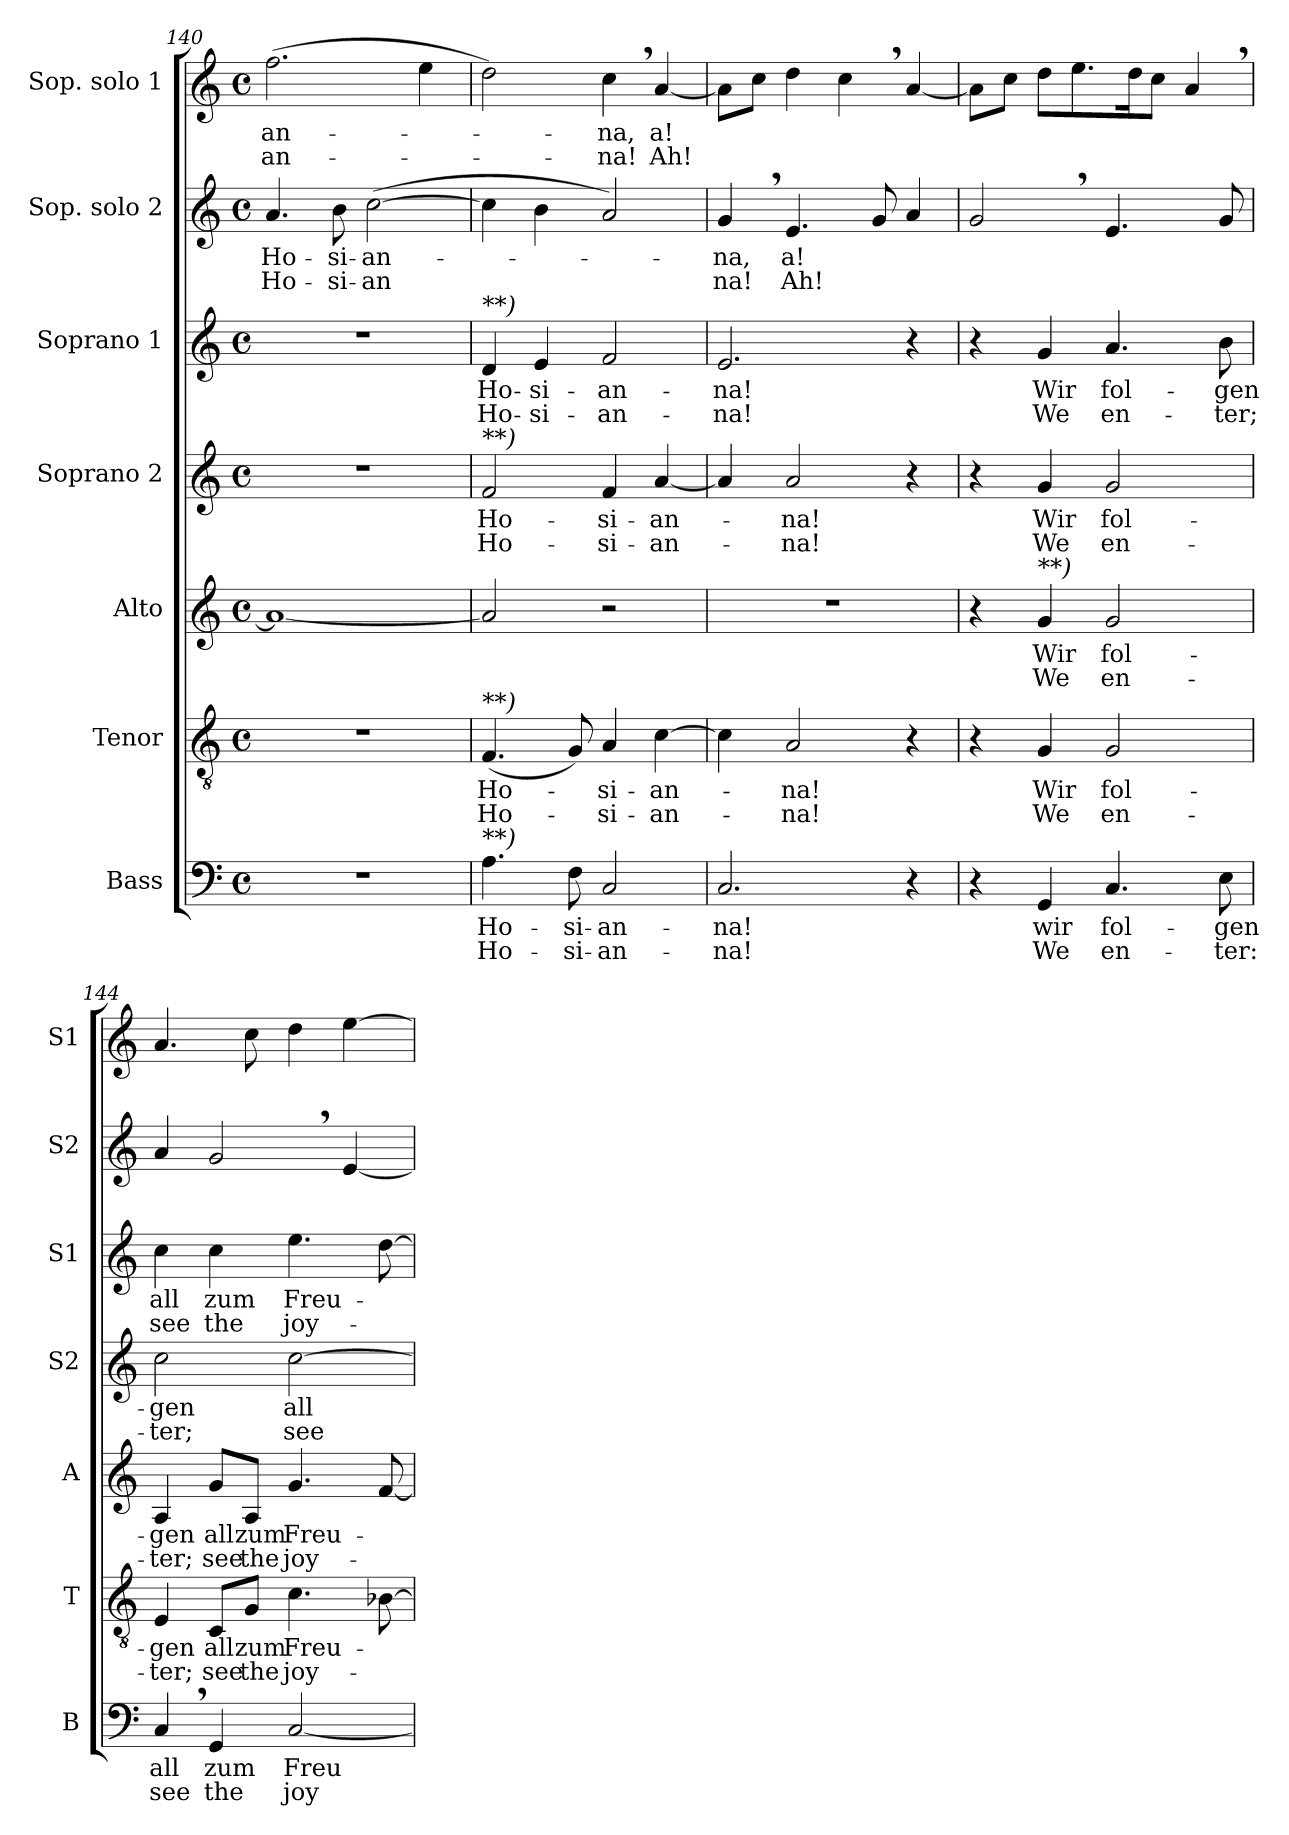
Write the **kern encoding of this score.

**kern	**text	**text	**kern	**text	**text	**kern	**text	**text	**kern	**text	**text	**kern	**text	**text	**kern	**text	**text	**kern	**text	**text
*part7	*part7	*part7	*part6	*part6	*part6	*part5	*part5	*part5	*part4	*part4	*part4	*part3	*part3	*part3	*part2	*part2	*part2	*part1	*part1	*part1
*staff7	*staff7	*staff7	*staff6	*staff6	*staff6	*staff5	*staff5	*staff5	*staff4	*staff4	*staff4	*staff3	*staff3	*staff3	*staff2	*staff2	*staff2	*staff1	*staff1	*staff1
*I"Bass	*	*	*I"Tenor	*	*	*I"Alto	*	*	*I"Soprano 2	*	*	*I"Soprano 1	*	*	*I"Sop. solo 2	*	*	*I"Sop. solo 1	*	*
*I'B	*	*	*I'T	*	*	*I'A	*	*	*I'S2	*	*	*I'S1	*	*	*I'S2	*	*	*I'S1	*	*
*clefF4	*	*	*clefGv2	*	*	*clefG2	*	*	*clefG2	*	*	*clefG2	*	*	*clefG2	*	*	*clefG2	*	*
*k[]	*	*	*k[]	*	*	*k[]	*	*	*k[]	*	*	*k[]	*	*	*k[]	*	*	*k[]	*	*
*C:	*	*	*C:	*	*	*C:	*	*	*C:	*	*	*C:	*	*	*C:	*	*	*C:	*	*
*M4/4	*	*	*M4/4	*	*	*M4/4	*	*	*M4/4	*	*	*M4/4	*	*	*M4/4	*	*	*M4/4	*	*
*met(c)	*	*	*met(c)	*	*	*met(c)	*	*	*met(c)	*	*	*met(c)	*	*	*met(c)	*	*	*met(c)	*	*
=140	=140	=140	=140	=140	=140	=140	=140	=140	=140	=140	=140	=140	=140	=140	=140	=140	=140	=140	=140	=140
!	!	!	!	!	!	!	!	!	!	!	!	!	!	!	!	!LO:LY:b	!LO:LY:b	!	!	!
!	!	!	!	!	!	!	!	!	!	!	!	!	!	!	!	!	!	!	!LO:LY:b	!LO:LY:b
1r	.	.	1r	.	.	1a_	.	.	1r	.	.	1r	.	.	4.a/	Ho-	Ho-	(>2.ff\	-an-	-an-
!	!	!	!	!	!	!	!	!	!	!	!	!	!	!	!	!LO:LY:b	!LO:LY:b	!	!	!
.	.	.	.	.	.	.	.	.	.	.	.	.	.	.	8b\	-si-	-si-	.	.	.
!	!	!	!	!	!	!	!	!	!	!	!	!	!	!	!	!LO:LY:b	!LO:LY:b	!	!	!
.	.	.	.	.	.	.	.	.	.	.	.	.	.	.	(>[2cc\	-an-	-an	.	.	.
.	.	.	.	.	.	.	.	.	.	.	.	.	.	.	.	.	.	4ee\	.	.
=141	=141	=141	=141	=141	=141	=141	=141	=141	=141	=141	=141	=141	=141	=141	=141	=141	=141	=141	=141	=141
!	!LO:LY:b	!LO:LY:b	!	!	!	!	!	!	!	!	!	!	!	!	!	!	!	!	!	!
!	!	!	!	!LO:LY:b	!LO:LY:b	!	!	!	!	!	!	!	!	!	!	!	!	!	!	!
!	!	!	!	!	!	!	!	!	!	!LO:LY:b	!LO:LY:b	!	!	!	!	!	!	!	!	!
!	!	!	!	!	!	!	!	!	!	!	!	!LO:TX:a:i:t=**)	!	!	!	!	!	!	!	!
!	!	!	!	!	!	!	!	!	!LO:TX:a:i:t=**)	!	!	!	!	!	!	!	!	!	!	!
!	!	!	!LO:TX:a:i:t=**)	!	!	!	!	!	!	!	!	!	!	!	!	!	!	!	!	!
!LO:TX:a:i:t=**)	!	!	!	!	!	!	!	!	!	!	!	!	!	!	!	!	!	!	!	!
!	!	!	!	!	!	!	!	!	!	!	!	!	!LO:LY:b	!LO:LY:b	!	!	!	!	!	!
4.A\	Ho-	Ho-	(<4.F/	Ho-	Ho-	2a/]	.	.	2f/	Ho-	Ho-	4d/	Ho-	Ho-	4cc\]	.	.	2dd\)	.	.
!	!	!	!	!	!	!	!	!	!	!	!	!	!LO:LY:b	!LO:LY:b	!	!	!	!	!	!
.	.	.	.	.	.	.	.	.	.	.	.	4e/	-si-	-si-	4b\	.	.	.	.	.
!	!LO:LY:b	!LO:LY:b	!	!	!	!	!	!	!	!	!	!	!	!	!	!	!	!	!	!
8F\	-si-	-si-	8G/)	.	.	.	.	.	.	.	.	.	.	.	.	.	.	.	.	.
!	!LO:LY:b	!LO:LY:b	!	!	!	!	!	!	!	!	!	!	!	!	!	!	!	!	!	!
!	!	!	!	!LO:LY:b	!LO:LY:b	!	!	!	!	!	!	!	!	!	!	!	!	!	!	!
!	!	!	!	!	!	!	!	!	!	!LO:LY:b	!LO:LY:b	!	!	!	!	!	!	!	!	!
!	!	!	!	!	!	!	!	!	!	!	!	!	!LO:LY:b	!LO:LY:b	!	!	!	!	!	!
!	!	!	!	!	!	!	!	!	!	!	!	!	!	!	!	!	!	!	!LO:LY:b	!LO:LY:b
2C/	-an-	-an-	4A/	-si-	-si-	2r	.	.	4f/	-si-	-si-	2f/	-an-	-an-	2a/)	.	.	4cc,>\	-na,	-na!
!	!	!	!	!LO:LY:b	!LO:LY:b	!	!	!	!	!	!	!	!	!	!	!	!	!	!	!
!	!	!	!	!	!	!	!	!	!	!LO:LY:b	!LO:LY:b	!	!	!	!	!	!	!	!	!
!	!	!	!	!	!	!	!	!	!	!	!	!	!	!	!	!	!	!	!LO:LY:b	!LO:LY:b
.	.	.	[4c\	-an-	-an-	.	.	.	[4a/	-an-	-an-	.	.	.	.	.	.	[4a/	­a!	Ah!
=142	=142	=142	=142	=142	=142	=142	=142	=142	=142	=142	=142	=142	=142	=142	=142	=142	=142	=142	=142	=142
!	!LO:LY:b	!LO:LY:b	!	!	!	!	!	!	!	!	!	!	!	!	!	!	!	!	!	!
!	!	!	!	!	!	!	!	!	!	!	!	!	!LO:LY:b	!LO:LY:b	!	!	!	!	!	!
!	!	!	!	!	!	!	!	!	!	!	!	!	!	!	!	!LO:LY:b	!LO:LY:b	!	!	!
2.C/	-na!	-na!	4c\]	.	.	1r	.	.	4a/]	.	.	2.e/	-na!	-na!	4g,>/	-na,	na!	8a\L]	.	.
.	.	.	.	.	.	.	.	.	.	.	.	.	.	.	.	.	.	8cc\J	.	.
!	!	!	!	!LO:LY:b	!LO:LY:b	!	!	!	!	!	!	!	!	!	!	!	!	!	!	!
!	!	!	!	!	!	!	!	!	!	!LO:LY:b	!LO:LY:b	!	!	!	!	!	!	!	!	!
!	!	!	!	!	!	!	!	!	!	!	!	!	!	!	!	!LO:LY:b	!LO:LY:b	!	!	!
.	.	.	2A/	-na!	-na!	.	.	.	2a/	-na!	-na!	.	.	.	4.e/	­a!	Ah!	4dd\	.	.
.	.	.	.	.	.	.	.	.	.	.	.	.	.	.	.	.	.	4cc,>\	.	.
.	.	.	.	.	.	.	.	.	.	.	.	.	.	.	8g/	.	.	.	.	.
4r	.	.	4r	.	.	.	.	.	4r	.	.	4r	.	.	4a/	.	.	[4a/	.	.
=143	=143	=143	=143	=143	=143	=143	=143	=143	=143	=143	=143	=143	=143	=143	=143	=143	=143	=143	=143	=143
4r	.	.	4r	.	.	4r	.	.	4r	.	.	4r	.	.	2g,>/	.	.	8a\L]	.	.
.	.	.	.	.	.	.	.	.	.	.	.	.	.	.	.	.	.	8cc\J	.	.
!	!LO:LY:b	!LO:LY:b	!	!	!	!	!	!	!	!	!	!	!	!	!	!	!	!	!	!
!	!	!	!	!LO:LY:b	!LO:LY:b	!	!	!	!	!	!	!	!	!	!	!	!	!	!	!
!	!	!	!	!	!	!	!LO:LY:b	!LO:LY:b	!	!	!	!	!	!	!	!	!	!	!	!
!	!	!	!	!	!	!	!	!	!	!LO:LY:b	!LO:LY:b	!	!	!	!	!	!	!	!	!
!	!	!	!	!	!	!LO:TX:a:i:t=**)	!	!	!	!	!	!	!	!	!	!	!	!	!	!
!	!	!	!	!	!	!	!	!	!	!	!	!	!LO:LY:b	!LO:LY:b	!	!	!	!	!	!
4GG/	wir	We	4G/	Wir	We	4g/	Wir	We	4g/	Wir	We	4g/	Wir	We	.	.	.	8dd\L	.	.
.	.	.	.	.	.	.	.	.	.	.	.	.	.	.	.	.	.	8.ee\	.	.
!	!LO:LY:b	!LO:LY:b	!	!	!	!	!	!	!	!	!	!	!	!	!	!	!	!	!	!
!	!	!	!	!LO:LY:b	!LO:LY:b	!	!	!	!	!	!	!	!	!	!	!	!	!	!	!
!	!	!	!	!	!	!	!LO:LY:b	!LO:LY:b	!	!	!	!	!	!	!	!	!	!	!	!
!	!	!	!	!	!	!	!	!	!	!LO:LY:b	!LO:LY:b	!	!	!	!	!	!	!	!	!
!	!	!	!	!	!	!	!	!	!	!	!	!	!LO:LY:b	!LO:LY:b	!	!	!	!	!	!
4.C/	fol-	en-	2G/	fol-	en-	2g/	fol-	en-	2g/	fol-	en-	4.a/	fol-	en-	4.e/	.	.	.	.	.
.	.	.	.	.	.	.	.	.	.	.	.	.	.	.	.	.	.	16dd\k	.	.
.	.	.	.	.	.	.	.	.	.	.	.	.	.	.	.	.	.	8cc\J	.	.
.	.	.	.	.	.	.	.	.	.	.	.	.	.	.	.	.	.	4a,>/	.	.
!	!LO:LY:b	!LO:LY:b	!	!	!	!	!	!	!	!	!	!	!	!	!	!	!	!	!	!
!	!	!	!	!	!	!	!	!	!	!	!	!	!LO:LY:b	!LO:LY:b	!	!	!	!	!	!
8E\	-gen	-ter:	.	.	.	.	.	.	.	.	.	8b\	-gen	-ter;	8g/	.	.	.	.	.
!!LO:PB:g=z
=144	=144	=144	=144	=144	=144	=144	=144	=144	=144	=144	=144	=144	=144	=144	=144	=144	=144	=144	=144	=144
!	!LO:LY:b	!LO:LY:b	!	!	!	!	!	!	!	!	!	!	!	!	!	!	!	!	!	!
!	!	!	!	!LO:LY:b	!LO:LY:b	!	!	!	!	!	!	!	!	!	!	!	!	!	!	!
!	!	!	!	!	!	!	!LO:LY:b	!LO:LY:b	!	!	!	!	!	!	!	!	!	!	!	!
!	!	!	!	!	!	!	!	!	!	!LO:LY:b	!LO:LY:b	!	!	!	!	!	!	!	!	!
!	!	!	!	!	!	!	!	!	!	!	!	!	!LO:LY:b	!LO:LY:b	!	!	!	!	!	!
4C,>/	all	see	4E/	-gen	-ter;	4A/	-gen	-ter;	2cc\	-gen	-ter;	4cc\	all	see	4a/	.	.	4.a/	.	.
!	!LO:LY:b	!LO:LY:b	!	!	!	!	!	!	!	!	!	!	!	!	!	!	!	!	!	!
!	!	!	!	!LO:LY:b	!LO:LY:b	!	!	!	!	!	!	!	!	!	!	!	!	!	!	!
!	!	!	!	!	!	!	!LO:LY:b	!LO:LY:b	!	!	!	!	!	!	!	!	!	!	!	!
!	!	!	!	!	!	!	!	!	!	!	!	!	!LO:LY:b	!LO:LY:b	!	!	!	!	!	!
4GG/	zum	the	8C/L	all	see	8g/L	all	see	.	.	.	4cc\	zum	the	2g,>/	.	.	.	.	.
!	!	!	!	!LO:LY:b	!LO:LY:b	!	!	!	!	!	!	!	!	!	!	!	!	!	!	!
!	!	!	!	!	!	!	!LO:LY:b	!LO:LY:b	!	!	!	!	!	!	!	!	!	!	!	!
.	.	.	8G/J	zum	the	8A/J	zum	the	.	.	.	.	.	.	.	.	.	8cc\	.	.
!	!LO:LY:b	!LO:LY:b	!	!	!	!	!	!	!	!	!	!	!	!	!	!	!	!	!	!
!	!	!	!	!LO:LY:b	!LO:LY:b	!	!	!	!	!	!	!	!	!	!	!	!	!	!	!
!	!	!	!	!	!	!	!LO:LY:b	!LO:LY:b	!	!	!	!	!	!	!	!	!	!	!	!
!	!	!	!	!	!	!	!	!	!	!LO:LY:b	!LO:LY:b	!	!	!	!	!	!	!	!	!
!	!	!	!	!	!	!	!	!	!	!	!	!	!LO:LY:b	!LO:LY:b	!	!	!	!	!	!
[2C/	Freu-	joy-	4.c\	Freu-	joy-	4.g/	Freu-	joy-	[2cc\	all	see	4.ee\	Freu-	joy-	.	.	.	4dd\	.	.
.	.	.	.	.	.	.	.	.	.	.	.	.	.	.	[4e/	.	.	[4ee\	.	.
.	.	.	[8B-X\	.	.	[8f/	.	.	.	.	.	[8dd\	.	.	.	.	.	.	.	.
=	=	=	=	=	=	=	=	=	=	=	=	=	=	=	=	=	=	=	=	=
*-	*-	*-	*-	*-	*-	*-	*-	*-	*-	*-	*-	*-	*-	*-	*-	*-	*-	*-	*-	*-
